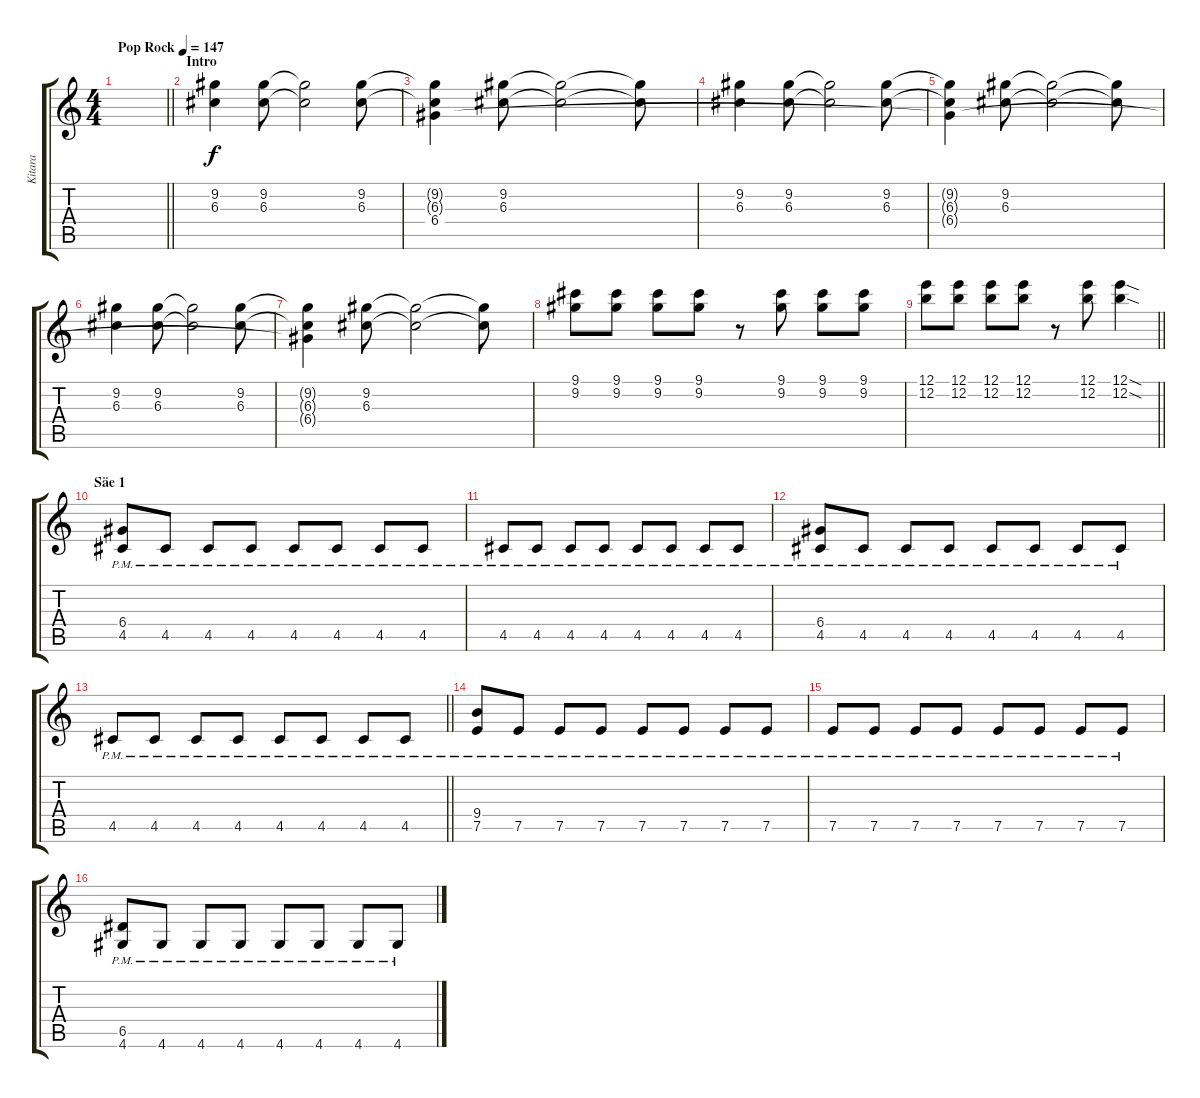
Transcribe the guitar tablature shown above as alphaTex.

\track ("Kitara" "Kitara") {instrument overdrivenguitar}
\staff {score tabs}
\tuning (E4 B3 G3 D3 A2 E2) {hide}
\ts (4 4)
\tempo (147 "Pop Rock")
\clef g2
\barLineRight lightlight
\ks c
|
\section ("" "Intro")
(9.2 6.3).4 (9.2 6.3).8 (9.2{t} 6.3{t}).2 (9.2 6.3).8 |
(9.2{t} 6.3{t} 6.4).4 (9.2 6.3).8 (9.2{t} 6.3{t}).2 (9.2{t} 6.3{t}).8 |
(9.2 6.3).4 (9.2 6.3).8 (9.2{t} 6.3{t}).2 (9.2 6.3).8 |
(9.2{t} 6.3{t} 6.4{t}).4 (9.2 6.3).8 (9.2{t} 6.3{t}).2 (9.2{t} 6.3{t}).8 |
(9.2 6.3).4 (9.2 6.3).8 (9.2{t} 6.3{t}).2 (9.2 6.3).8 |
(9.2{t} 6.3{t} 6.4{t}).4 (9.2 6.3).8 (9.2{t} 6.3{t}).2 (9.2{t} 6.3{t}).8 |
(9.1 9.2).8 (9.1 9.2).8 (9.1 9.2).8 (9.1 9.2).8 r.8 (9.1 9.2).8 (9.1 9.2).8 (9.1 9.2).8 |
\barLineRight lightlight
(12.1 12.2).8 (12.1 12.2).8 (12.1 12.2).8 (12.1 12.2).8 r.8 (12.1 12.2).8 (12.1{sod} 12.2{sod}).4 |
\section ("" "Säe 1")
(6.4{pm} 4.5{pm}).8 4.5{pm}.8 4.5{pm}.8 4.5{pm}.8 4.5{pm}.8 4.5{pm}.8 4.5{pm}.8 4.5{pm}.8 |
4.5{pm}.8 4.5{pm}.8 4.5{pm}.8 4.5{pm}.8 4.5{pm}.8 4.5{pm}.8 4.5{pm}.8 4.5{pm}.8 |
(6.4{pm} 4.5{pm}).8 4.5{pm}.8 4.5{pm}.8 4.5{pm}.8 4.5{pm}.8 4.5{pm}.8 4.5{pm}.8 4.5{pm}.8 |
\barLineRight lightlight
4.5{pm}.8 4.5{pm}.8 4.5{pm}.8 4.5{pm}.8 4.5{pm}.8 4.5{pm}.8 4.5{pm}.8 4.5{pm}.8 |
(9.4{pm} 7.5{pm}).8 7.5{pm}.8 7.5{pm}.8 7.5{pm}.8 7.5{pm}.8 7.5{pm}.8 7.5{pm}.8 7.5{pm}.8 |
7.5{pm}.8 7.5{pm}.8 7.5{pm}.8 7.5{pm}.8 7.5{pm}.8 7.5{pm}.8 7.5{pm}.8 7.5{pm}.8 |
(6.5{pm} 4.6{pm}).8 4.6{pm}.8 4.6{pm}.8 4.6{pm}.8 4.6{pm}.8 4.6{pm}.8 4.6{pm}.8 4.6{pm}.8
